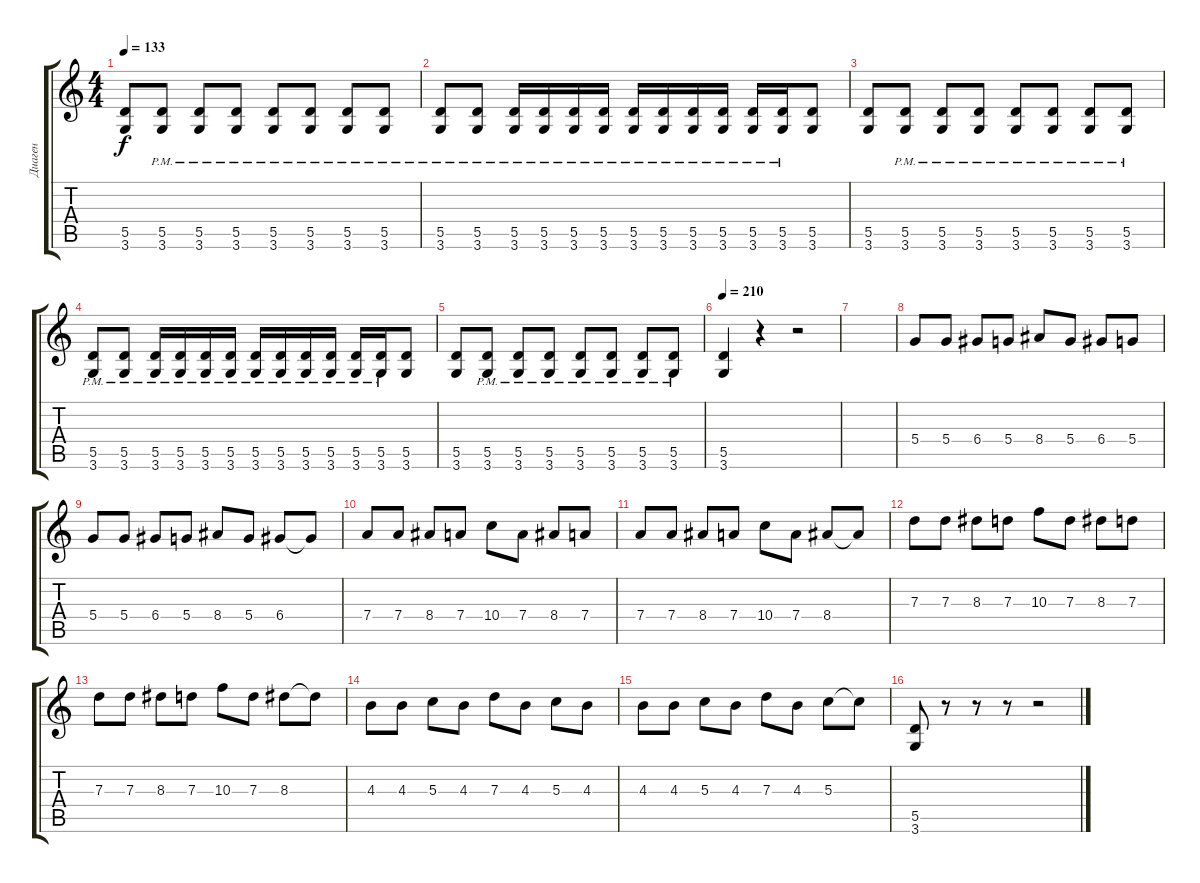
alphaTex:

\track ("Диаген" "Диаген") {instrument distortionguitar}
\staff {score tabs}
\tuning (E4 B3 G3 D3 A2 E2) {hide}
\ts (4 4)
\tempo 133
\clef g2
\ks c
(5.5 3.6).8{dy f} (5.5{pm} 3.6{pm}).8 (5.5{pm} 3.6{pm}).8 (5.5{pm} 3.6{pm}).8 (5.5{pm} 3.6{pm}).8 (5.5{pm} 3.6{pm}).8 (5.5{pm} 3.6{pm}).8 (5.5{pm} 3.6{pm}).8 |
(5.5{pm} 3.6{pm}).8 (5.5{pm} 3.6{pm}).8 (5.5{pm} 3.6{pm}).16 (5.5{pm} 3.6{pm}).16 (5.5{pm} 3.6{pm}).16 (5.5{pm} 3.6{pm}).16 (5.5{pm} 3.6{pm}).16 (5.5{pm} 3.6{pm}).16 (5.5{pm} 3.6{pm}).16 (5.5{pm} 3.6{pm}).16 (5.5{pm} 3.6{pm}).16 (5.5{pm} 3.6{pm}).16 (5.5 3.6).8 |
(5.5 3.6).8 (5.5{pm} 3.6{pm}).8 (5.5{pm} 3.6{pm}).8 (5.5{pm} 3.6{pm}).8 (5.5{pm} 3.6{pm}).8 (5.5{pm} 3.6{pm}).8 (5.5{pm} 3.6{pm}).8 (5.5{pm} 3.6{pm}).8 |
(5.5{pm} 3.6{pm}).8 (5.5{pm} 3.6{pm}).8 (5.5{pm} 3.6{pm}).16 (5.5{pm} 3.6{pm}).16 (5.5{pm} 3.6{pm}).16 (5.5{pm} 3.6{pm}).16 (5.5{pm} 3.6{pm}).16 (5.5{pm} 3.6{pm}).16 (5.5{pm} 3.6{pm}).16 (5.5{pm} 3.6{pm}).16 (5.5{pm} 3.6{pm}).16 (5.5{pm} 3.6{pm}).16 (5.5 3.6).8 |
(5.5 3.6).8 (5.5{pm} 3.6{pm}).8 (5.5{pm} 3.6{pm}).8 (5.5{pm} 3.6{pm}).8 (5.5{pm} 3.6{pm}).8 (5.5{pm} 3.6{pm}).8 (5.5{pm} 3.6{pm}).8 (5.5{pm} 3.6{pm}).8 |
\tempo 210
(5.5 3.6).4 r.4 r.2 |
|
5.4.8 5.4.8 6.4.8 5.4.8 8.4.8 5.4.8 6.4.8 5.4.8 |
5.4.8 5.4.8 6.4.8 5.4.8 8.4.8 5.4.8 6.4.8 6.4{t}.8 |
7.4.8 7.4.8 8.4.8 7.4.8 10.4.8 7.4.8 8.4.8 7.4.8 |
7.4.8 7.4.8 8.4.8 7.4.8 10.4.8 7.4.8 8.4.8 8.4{t}.8 |
7.3.8 7.3.8 8.3.8 7.3.8 10.3.8 7.3.8 8.3.8 7.3.8 |
7.3.8 7.3.8 8.3.8 7.3.8 10.3.8 7.3.8 8.3.8 8.3{t}.8 |
4.3.8 4.3.8 5.3.8 4.3.8 7.3.8 4.3.8 5.3.8 4.3.8 |
4.3.8 4.3.8 5.3.8 4.3.8 7.3.8 4.3.8 5.3.8 5.3{t}.8 |
(5.5 3.6).8 r.8 r.8 r.8 r.2
